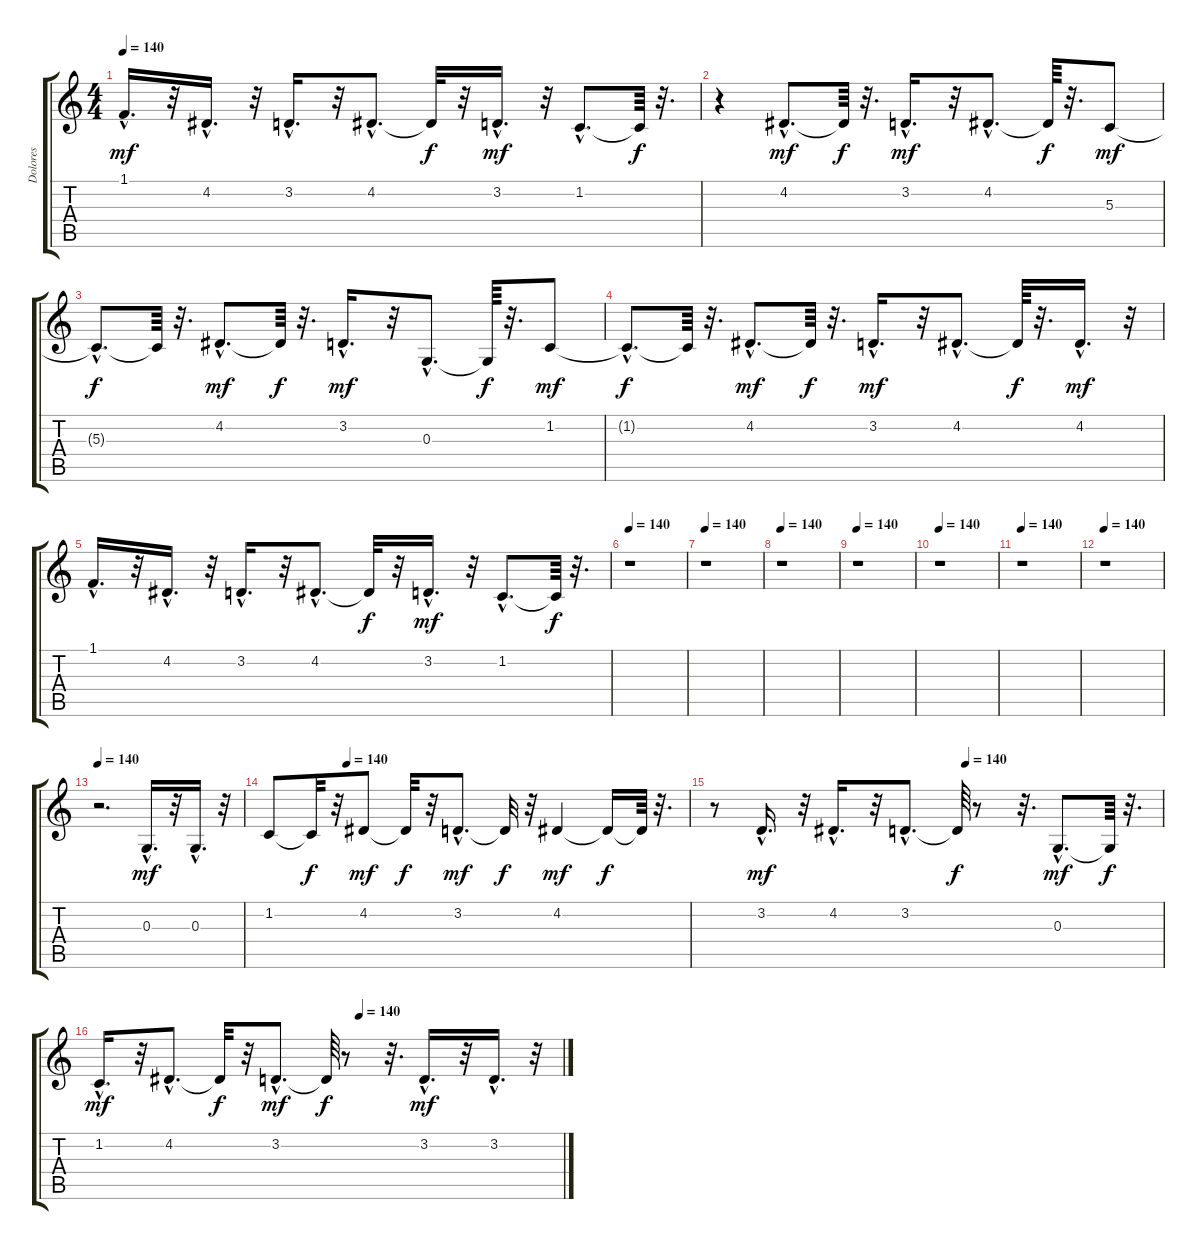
\track ("Dolores" "Dolores") {instrument panflute}
\staff {score tabs}
\tuning (E4 B3 G3 D3 A2 E2) {hide}
\ts (4 4)
\tempo 140
\clef g2
\ks c
1.1{hac}.16{d dy mf} r.32 4.2{hac}.16{d} r.32 3.2{hac}.16{d} r.32 4.2{hac}.8{d} 4.2{t}.32{dy f} r.32 3.2{hac}.16{d dy mf} r.32 1.2{hac}.8{d} 1.2{t}.64{dy f} r.32{d} |
r.4 4.2{hac}.8{d dy mf} 4.2{t}.64{dy f} r.32{d} 3.2{hac}.16{d dy mf} r.32 4.2{hac}.8{d} 4.2{t}.64{dy f} r.32{d} 5.3.8{dy mf} |
5.3{hac t}.8{d dy f} 5.3{t}.64 r.32{d} 4.2{hac}.8{d dy mf} 4.2{t}.64{dy f} r.32{d} 3.2{hac}.16{d dy mf} r.32 0.3{hac}.8{d} 0.3{t}.64{dy f} r.32{d} 1.2.8{dy mf} |
1.2{hac t}.8{d dy f} 1.2{t}.64 r.32{d} 4.2{hac}.8{d dy mf} 4.2{t}.64{dy f} r.32{d} 3.2{hac}.16{d dy mf} r.32 4.2{hac}.8{d} 4.2{t}.64{dy f} r.32{d} 4.2{hac}.16{d dy mf} r.32 |
1.1{hac}.16{d} r.32 4.2{hac}.16{d} r.32 3.2{hac}.16{d} r.32 4.2{hac}.8{d} 4.2{t}.32{dy f} r.32 3.2{hac}.16{d dy mf} r.32 1.2{hac}.8{d} 1.2{t}.64{dy f} r.32{d} |
\tempo 140
r.1 |
\tempo 140
r.1 |
\tempo 140
r.1 |
\tempo 140
r.1 |
\tempo 140
r.1 |
\tempo 140
r.1 |
\tempo 140
r.1 |
\tempo 140
r.2{d} 0.3{hac}.16{d dy mf} r.32 0.3{hac}.16{d} r.32 |
\tempo (140 0.1875)
1.2.8 1.2{t}.32{dy f} r.32 4.2.8{dy mf} 4.2{t}.32{dy f} r.32 3.2{hac}.8{d dy mf} 3.2{t}.32{dy f} r.32 4.2.4{dy mf} 4.2{t}.16{dy f} 4.2{t}.64 r.32{d} |
\tempo (140 0.5625)
r.8 3.2{hac}.16{d dy mf} r.32 4.2{hac}.16{d} r.32 3.2{hac}.8{d} 3.2{t}.64{dy f} r.8 r.32{d} 0.3{hac}.8{d dy mf} 0.3{t}.64{dy f} r.32{d} |
\tempo (140 0.5625)
1.2{hac}.16{d dy mf} r.32 4.2{hac}.8{d} 4.2{t}.32{dy f} r.32 3.2{hac}.8{d dy mf} 3.2{t}.64{dy f} r.8 r.32{d} 3.2{hac}.16{d dy mf} r.32 3.2{hac}.16{d} r.32
